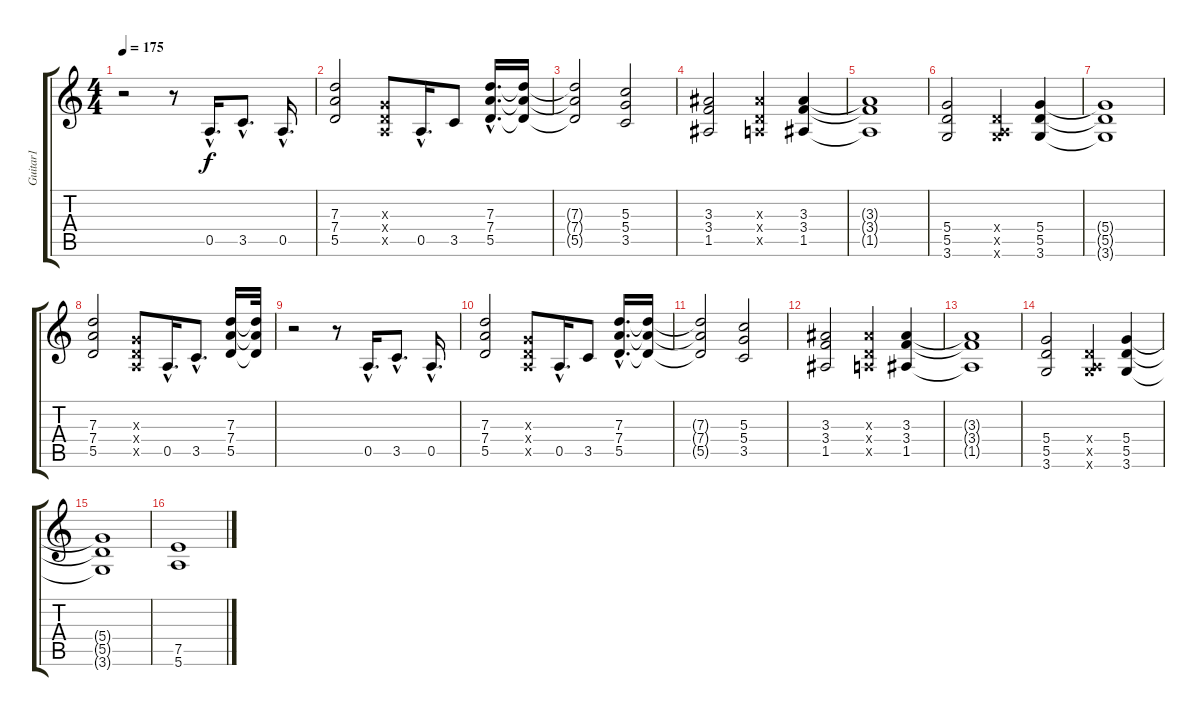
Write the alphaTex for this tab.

\track ("Guitar1" "Guitar1") {instrument electricguitarclean}
\staff {score tabs}
\tuning (E4 B3 G3 D3 A2 E2) {hide}
\ts (4 4)
\tempo 175
\clef g2
\ks c
r.2{dy f} r.8 0.5{hac}.16{d} 3.5{hac}.8{d} 0.5{hac}.16{d} |
(7.3 7.4 5.5).2 (0.3{x} 0.4{x} 0.5{x}).8 0.5{hac}.16{d} 3.5.8 (7.3{hac} 7.4{hac} 5.5{hac}).16{d} (7.3{t} 7.4{t} 5.5{t}).16 |
(7.3{t} 7.4{t} 5.5{t}).2 (5.3 5.4 3.5).2 |
(3.3 3.4 1.5).2 (3.3{x} 0.4{x} 0.5{x}).4 (3.3 3.4 1.5).4 |
(3.3{t} 3.4{t} 1.5{t}).1 |
(5.4 5.5 3.6).2 (0.4{x} 0.5{x} 3.6{x}).4 (5.4 5.5 3.6).4 |
(5.4{t} 5.5{t} 3.6{t}).1 |
(7.3 7.4 5.5).2 (0.3{x} 0.4{x} 0.5{x}).8 0.5{hac}.16{d} 3.5{hac}.8{d} (7.3 7.4 5.5).16 (7.3{t} 7.4{t} 5.5{t}).32 |
r.2 r.8 0.5{hac}.16{d} 3.5{hac}.8{d} 0.5{hac}.16{d} |
(7.3 7.4 5.5).2 (0.3{x} 0.4{x} 0.5{x}).8 0.5{hac}.16{d} 3.5.8 (7.3{hac} 7.4{hac} 5.5{hac}).16{d} (7.3{t} 7.4{t} 5.5{t}).16 |
(7.3{t} 7.4{t} 5.5{t}).2 (5.3 5.4 3.5).2 |
(3.3 3.4 1.5).2 (3.3{x} 0.4{x} 0.5{x}).4 (3.3 3.4 1.5).4 |
(3.3{t} 3.4{t} 1.5{t}).1 |
(5.4 5.5 3.6).2 (0.4{x} 0.5{x} 3.6{x}).4 (5.4 5.5 3.6).4 |
(5.4{t} 5.5{t} 3.6{t}).1 |
(7.5 5.6).1
